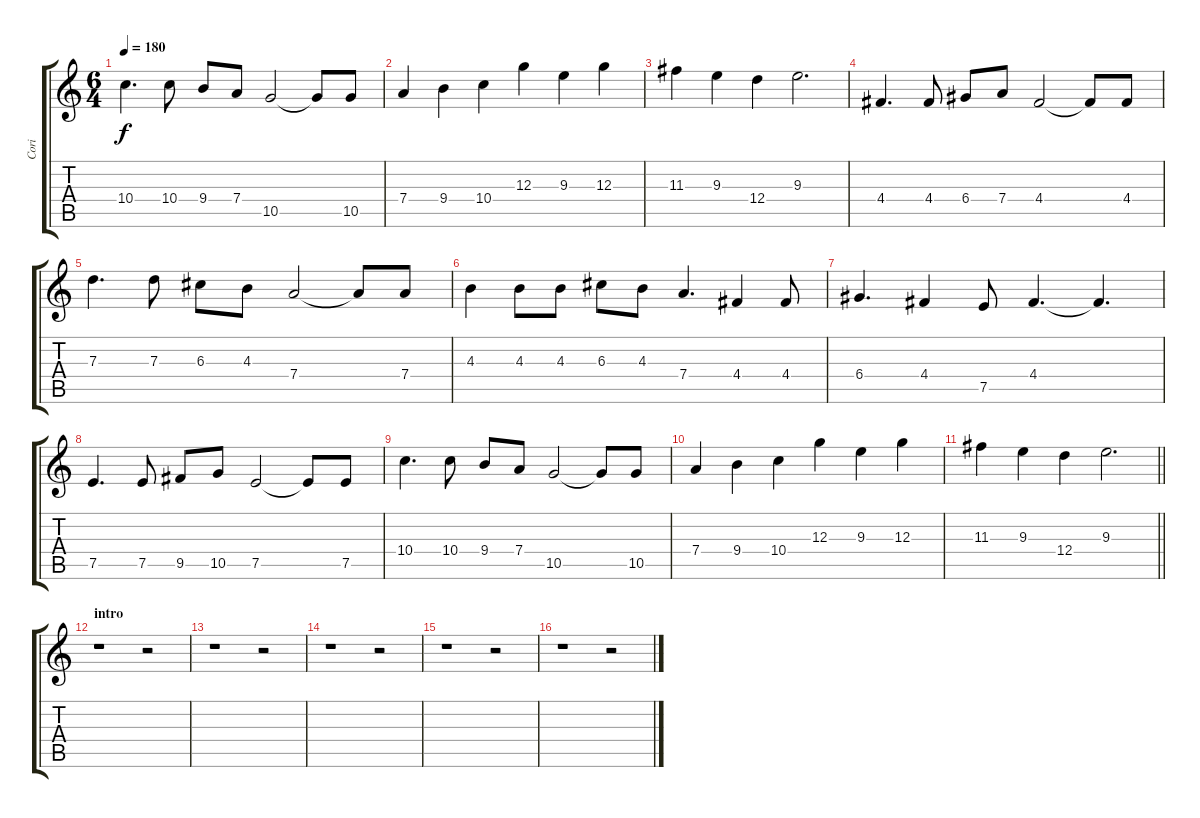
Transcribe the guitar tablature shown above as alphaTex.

\track ("Cori" "Cori") {instrument lead6voice}
\staff {score tabs}
\tuning (E5 B4 G4 D4 A3 E3) {hide}
\ts (6 4)
\tempo 180
\clef g2
\ks c
10.4.4{d dy f} 10.4.8 9.4.8 7.4.8 10.5.2 10.5{t}.8 10.5.8 |
7.4.4 9.4.4 10.4.4 12.3.4 9.3.4 12.3.4 |
11.3.4 9.3.4 12.4.4 9.3.2{d} |
4.4.4{d} 4.4.8 6.4.8 7.4.8 4.4.2 4.4{t}.8 4.4.8 |
7.3.4{d} 7.3.8 6.3.8 4.3.8 7.4.2 7.4{t}.8 7.4.8 |
4.3.4 4.3.8 4.3.8 6.3.8 4.3.8 7.4.4{d} 4.4.4 4.4.8 |
6.4.4{d} 4.4.4 7.5.8 4.4.4{d} 4.4{t}.4{d} |
7.5.4{d} 7.5.8 9.5.8 10.5.8 7.5.2 7.5{t}.8 7.5.8 |
10.4.4{d} 10.4.8 9.4.8 7.4.8 10.5.2 10.5{t}.8 10.5.8 |
7.4.4 9.4.4 10.4.4 12.3.4 9.3.4 12.3.4 |
\barLineRight lightlight
11.3.4 9.3.4 12.4.4 9.3.2{d} |
\section ("" "intro")
r.1 r.2 |
r.1 r.2 |
r.1 r.2 |
r.1 r.2 |
r.1 r.2
